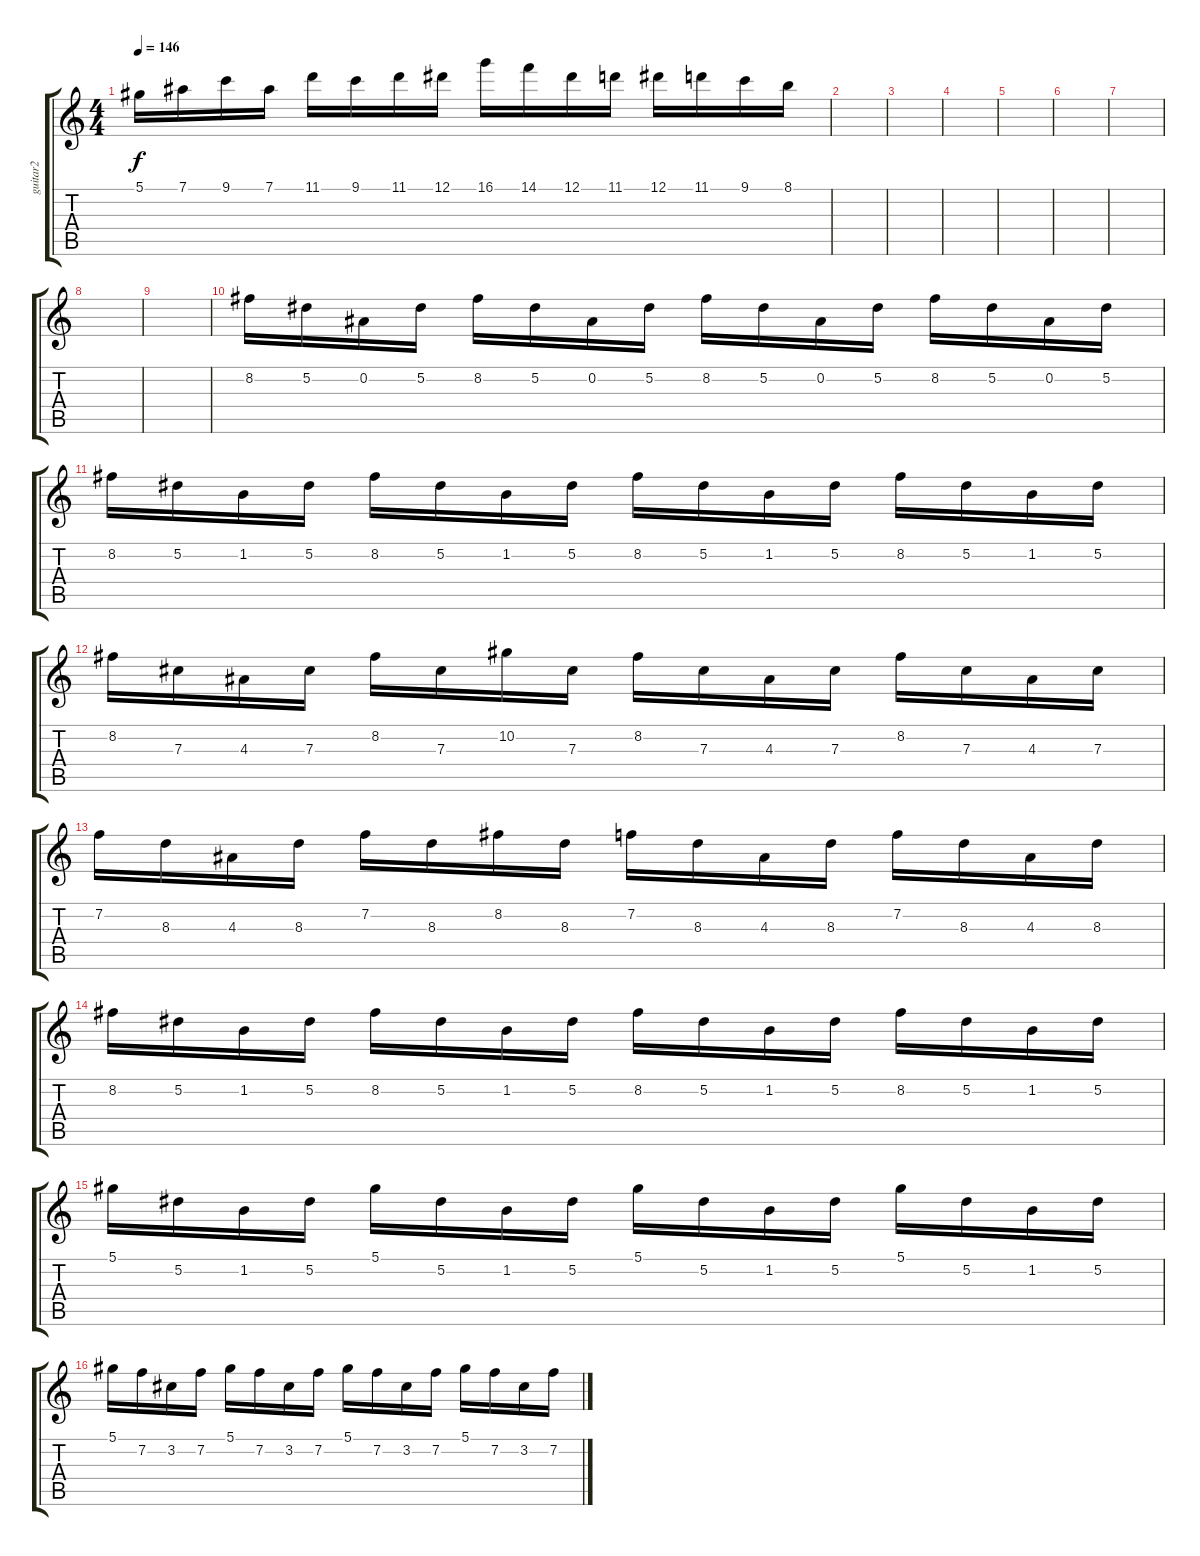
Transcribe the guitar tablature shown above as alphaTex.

\track ("guitar2" "guitar2") {instrument overdrivenguitar}
\staff {score tabs}
\tuning (Eb4 Bb3 Gb3 Db3 Ab2 Eb2) {hide}
\ts (4 4)
\tempo 146
\clef g2
\ks c
5.1.16{dy f} 7.1.16 9.1.16 7.1.16 11.1.16 9.1.16 11.1.16 12.1.16 16.1.16 14.1.16 12.1.16 11.1.16 12.1.16 11.1.16 9.1.16 8.1.16 |
|
|
|
|
|
|
|
|
8.2.16 5.2.16 0.2.16 5.2.16 8.2.16 5.2.16 0.2.16 5.2.16 8.2.16 5.2.16 0.2.16 5.2.16 8.2.16 5.2.16 0.2.16 5.2.16 |
8.2.16 5.2.16 1.2.16 5.2.16 8.2.16 5.2.16 1.2.16 5.2.16 8.2.16 5.2.16 1.2.16 5.2.16 8.2.16 5.2.16 1.2.16 5.2.16 |
8.2.16 7.3.16 4.3.16 7.3.16 8.2.16 7.3.16 10.2.16 7.3.16 8.2.16 7.3.16 4.3.16 7.3.16 8.2.16 7.3.16 4.3.16 7.3.16 |
7.2.16 8.3.16 4.3.16 8.3.16 7.2.16 8.3.16 8.2.16 8.3.16 7.2.16 8.3.16 4.3.16 8.3.16 7.2.16 8.3.16 4.3.16 8.3.16 |
8.2.16 5.2.16 1.2.16 5.2.16 8.2.16 5.2.16 1.2.16 5.2.16 8.2.16 5.2.16 1.2.16 5.2.16 8.2.16 5.2.16 1.2.16 5.2.16 |
5.1.16 5.2.16 1.2.16 5.2.16 5.1.16 5.2.16 1.2.16 5.2.16 5.1.16 5.2.16 1.2.16 5.2.16 5.1.16 5.2.16 1.2.16 5.2.16 |
5.1.16 7.2.16 3.2.16 7.2.16 5.1.16 7.2.16 3.2.16 7.2.16 5.1.16 7.2.16 3.2.16 7.2.16 5.1.16 7.2.16 3.2.16 7.2.16
